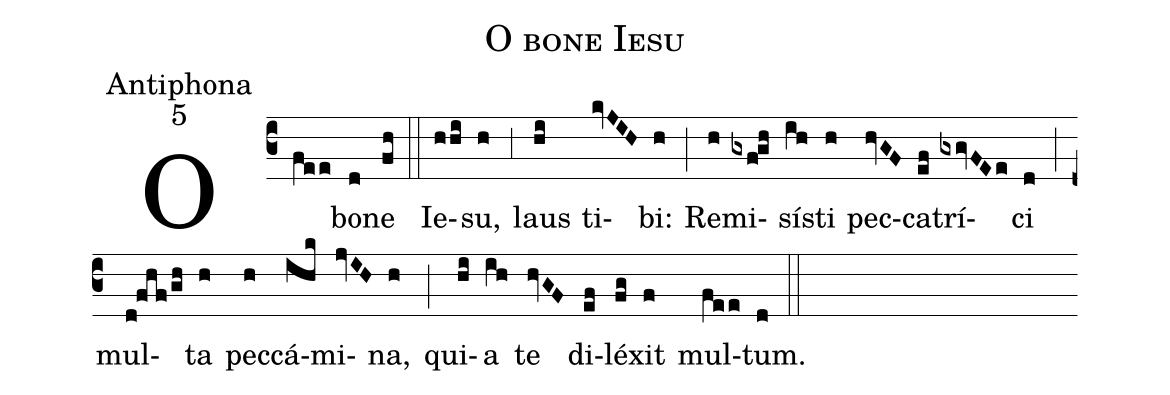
name:O bone Iesu;
office-part:Antiphona;
mode:5;
%%
(c3) O(fee) bo(d)ne(fh) (::)
Ie(hhi)su,(h) (,3) laus(hi) ti(kvJIH)bi:(h) (;) Re(h)mi(gxf!gh)sí(ih)sti(h) pec(hvGF)ca(ef)trí(gxgvFEe)ci(d) (;) mul(d!fhf/gh)ta(h) pec(h)cá(ihk)mi(jvIH)na,(h) (;) qui(hi)a(ih) te(hvGF) di(ef)lé(fg)xit(f) mul(fee)tum.(d) (::)
